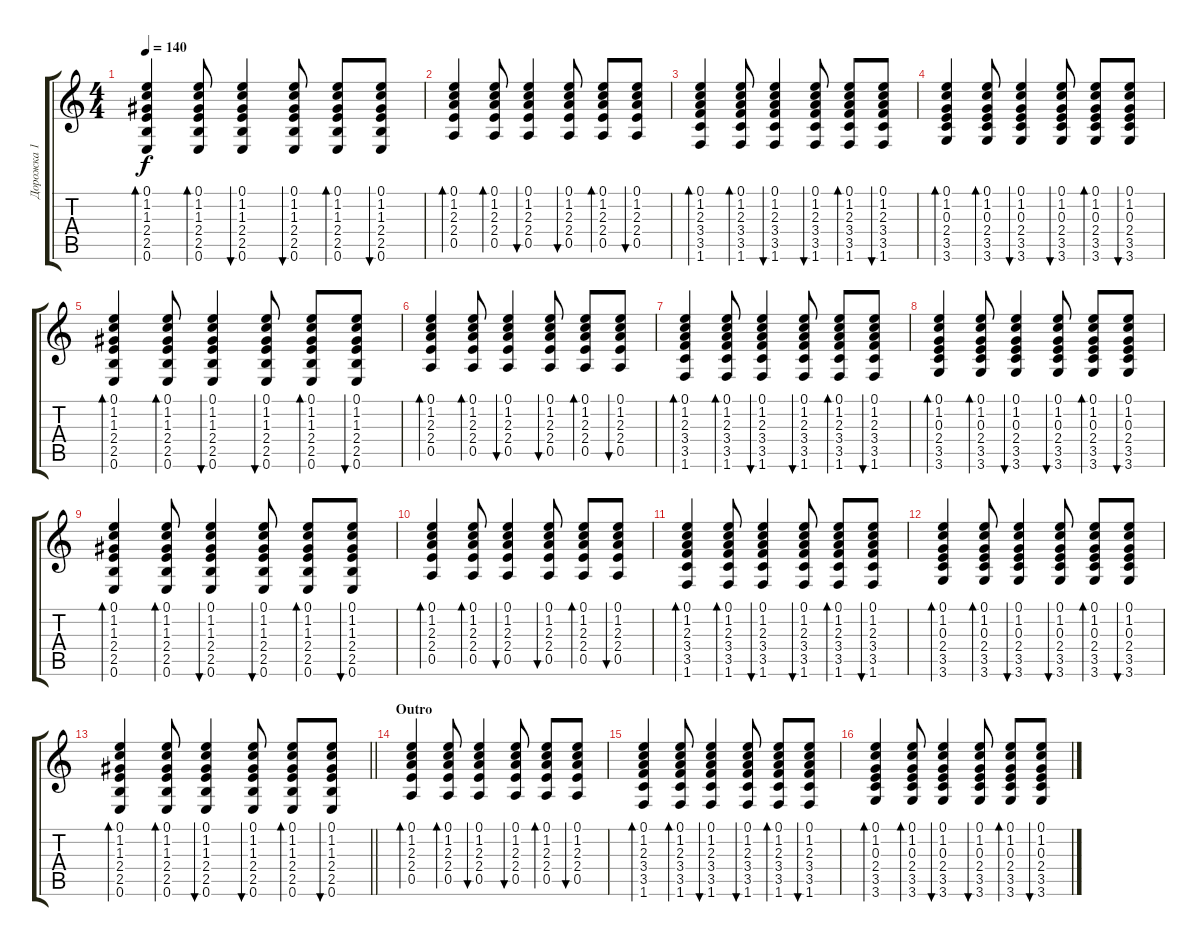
\track ("Дорожка 1" "Дорожка 1") {instrument acousticguitarsteel}
\staff {score tabs}
\tuning (E4 B3 G3 D3 A2 E2) {hide}
\ts (4 4)
\tempo 140
\clef g2
\ks c
(0.1 1.2 1.3 2.4 2.5 0.6).4{bd 60 dy f} (0.1 1.2 1.3 2.4 2.5 0.6).8{bd 60} (0.1 1.2 1.3 2.4 2.5 0.6).4{bu 60} (0.1 1.2 1.3 2.4 2.5 0.6).8{bu 60} (0.1 1.2 1.3 2.4 2.5 0.6).8{bd 60} (0.1 1.2 1.3 2.4 2.5 0.6).8{bu 60} |
(0.1 1.2 2.3 2.4 0.5).4{bd 60} (0.1 1.2 2.3 2.4 0.5).8{bd 60} (0.1 1.2 2.3 2.4 0.5).4{bu 60} (0.1 1.2 2.3 2.4 0.5).8{bu 60} (0.1 1.2 2.3 2.4 0.5).8{bd 60} (0.1 1.2 2.3 2.4 0.5).8{bu 60} |
(0.1 1.2 2.3 3.4 3.5 1.6).4{bd 60} (0.1 1.2 2.3 3.4 3.5 1.6).8{bd 60} (0.1 1.2 2.3 3.4 3.5 1.6).4{bu 60} (0.1 1.2 2.3 3.4 3.5 1.6).8{bu 60} (0.1 1.2 2.3 3.4 3.5 1.6).8{bd 60} (0.1 1.2 2.3 3.4 3.5 1.6).8{bu 60} |
(0.1 1.2 0.3 2.4 3.5 3.6).4{bd 60} (0.1 1.2 0.3 2.4 3.5 3.6).8{bd 60} (0.1 1.2 0.3 2.4 3.5 3.6).4{bu 60} (0.1 1.2 0.3 2.4 3.5 3.6).8{bu 60} (0.1 1.2 0.3 2.4 3.5 3.6).8{bd 60} (0.1 1.2 0.3 2.4 3.5 3.6).8{bu 60} |
(0.1 1.2 1.3 2.4 2.5 0.6).4{bd 60} (0.1 1.2 1.3 2.4 2.5 0.6).8{bd 60} (0.1 1.2 1.3 2.4 2.5 0.6).4{bu 60} (0.1 1.2 1.3 2.4 2.5 0.6).8{bu 60} (0.1 1.2 1.3 2.4 2.5 0.6).8{bd 60} (0.1 1.2 1.3 2.4 2.5 0.6).8{bu 60} |
(0.1 1.2 2.3 2.4 0.5).4{bd 60} (0.1 1.2 2.3 2.4 0.5).8{bd 60} (0.1 1.2 2.3 2.4 0.5).4{bu 60} (0.1 1.2 2.3 2.4 0.5).8{bu 60} (0.1 1.2 2.3 2.4 0.5).8{bd 60} (0.1 1.2 2.3 2.4 0.5).8{bu 60} |
(0.1 1.2 2.3 3.4 3.5 1.6).4{bd 60} (0.1 1.2 2.3 3.4 3.5 1.6).8{bd 60} (0.1 1.2 2.3 3.4 3.5 1.6).4{bu 60} (0.1 1.2 2.3 3.4 3.5 1.6).8{bu 60} (0.1 1.2 2.3 3.4 3.5 1.6).8{bd 60} (0.1 1.2 2.3 3.4 3.5 1.6).8{bu 60} |
(0.1 1.2 0.3 2.4 3.5 3.6).4{bd 60} (0.1 1.2 0.3 2.4 3.5 3.6).8{bd 60} (0.1 1.2 0.3 2.4 3.5 3.6).4{bu 60} (0.1 1.2 0.3 2.4 3.5 3.6).8{bu 60} (0.1 1.2 0.3 2.4 3.5 3.6).8{bd 60} (0.1 1.2 0.3 2.4 3.5 3.6).8{bu 60} |
(0.1 1.2 1.3 2.4 2.5 0.6).4{bd 60} (0.1 1.2 1.3 2.4 2.5 0.6).8{bd 60} (0.1 1.2 1.3 2.4 2.5 0.6).4{bu 60} (0.1 1.2 1.3 2.4 2.5 0.6).8{bu 60} (0.1 1.2 1.3 2.4 2.5 0.6).8{bd 60} (0.1 1.2 1.3 2.4 2.5 0.6).8{bu 60} |
(0.1 1.2 2.3 2.4 0.5).4{bd 60} (0.1 1.2 2.3 2.4 0.5).8{bd 60} (0.1 1.2 2.3 2.4 0.5).4{bu 60} (0.1 1.2 2.3 2.4 0.5).8{bu 60} (0.1 1.2 2.3 2.4 0.5).8{bd 60} (0.1 1.2 2.3 2.4 0.5).8{bu 60} |
(0.1 1.2 2.3 3.4 3.5 1.6).4{bd 60} (0.1 1.2 2.3 3.4 3.5 1.6).8{bd 60} (0.1 1.2 2.3 3.4 3.5 1.6).4{bu 60} (0.1 1.2 2.3 3.4 3.5 1.6).8{bu 60} (0.1 1.2 2.3 3.4 3.5 1.6).8{bd 60} (0.1 1.2 2.3 3.4 3.5 1.6).8{bu 60} |
(0.1 1.2 0.3 2.4 3.5 3.6).4{bd 60} (0.1 1.2 0.3 2.4 3.5 3.6).8{bd 60} (0.1 1.2 0.3 2.4 3.5 3.6).4{bu 60} (0.1 1.2 0.3 2.4 3.5 3.6).8{bu 60} (0.1 1.2 0.3 2.4 3.5 3.6).8{bd 60} (0.1 1.2 0.3 2.4 3.5 3.6).8{bu 60} |
\barLineRight lightlight
(0.1 1.2 1.3 2.4 2.5 0.6).4{bd 60} (0.1 1.2 1.3 2.4 2.5 0.6).8{bd 60} (0.1 1.2 1.3 2.4 2.5 0.6).4{bu 60} (0.1 1.2 1.3 2.4 2.5 0.6).8{bu 60} (0.1 1.2 1.3 2.4 2.5 0.6).8{bd 60} (0.1 1.2 1.3 2.4 2.5 0.6).8{bu 60} |
\section ("" "Outro")
(0.1 1.2 2.3 2.4 0.5).4{bd 60} (0.1 1.2 2.3 2.4 0.5).8{bd 60} (0.1 1.2 2.3 2.4 0.5).4{bu 60} (0.1 1.2 2.3 2.4 0.5).8{bu 60} (0.1 1.2 2.3 2.4 0.5).8{bd 60} (0.1 1.2 2.3 2.4 0.5).8{bu 60} |
(0.1 1.2 2.3 3.4 3.5 1.6).4{bd 60} (0.1 1.2 2.3 3.4 3.5 1.6).8{bd 60} (0.1 1.2 2.3 3.4 3.5 1.6).4{bu 60} (0.1 1.2 2.3 3.4 3.5 1.6).8{bu 60} (0.1 1.2 2.3 3.4 3.5 1.6).8{bd 60} (0.1 1.2 2.3 3.4 3.5 1.6).8{bu 60} |
(0.1 1.2 0.3 2.4 3.5 3.6).4{bd 60} (0.1 1.2 0.3 2.4 3.5 3.6).8{bd 60} (0.1 1.2 0.3 2.4 3.5 3.6).4{bu 60} (0.1 1.2 0.3 2.4 3.5 3.6).8{bu 60} (0.1 1.2 0.3 2.4 3.5 3.6).8{bd 60} (0.1 1.2 0.3 2.4 3.5 3.6).8{bu 60}
